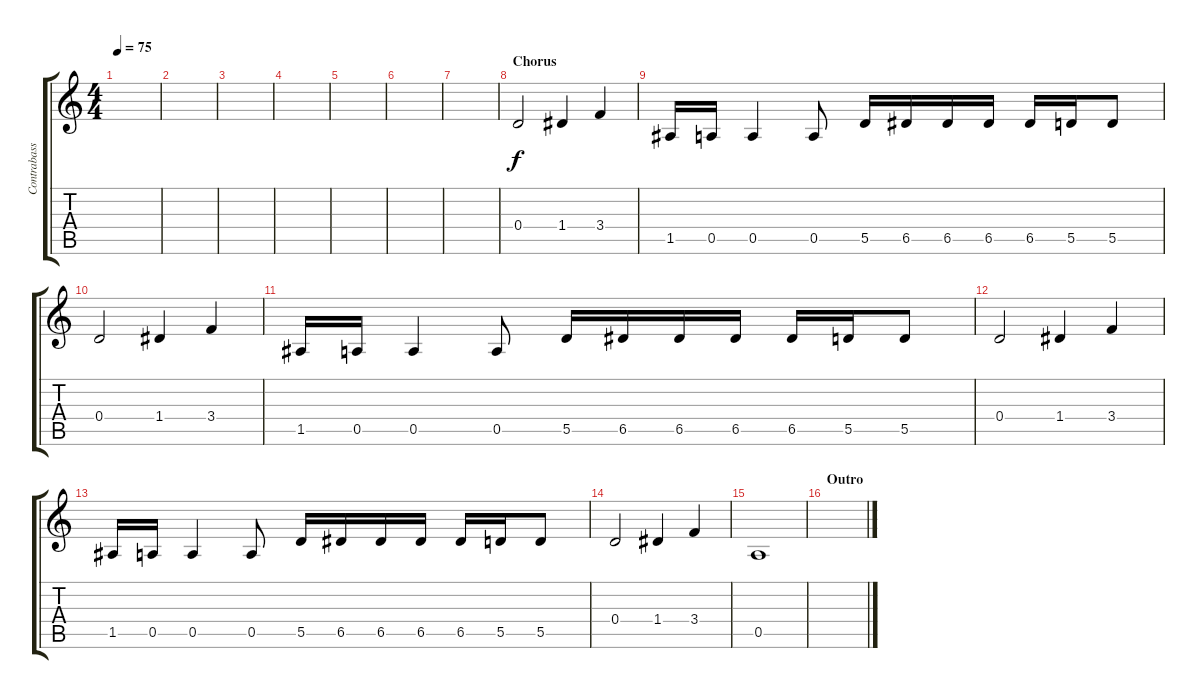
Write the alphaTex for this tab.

\track ("Contrabass" "Contrabass") {instrument contrabass}
\staff {score tabs}
\tuning (E4 B3 G3 D3 A2 E2) {hide}
\ts (4 4)
\tempo 75
\clef g2
\ks c
|
|
|
|
|
|
|
\section ("" "Chorus")
0.4.2 1.4.4 3.4.4 |
1.5.16 0.5.16 0.5.4 0.5.8 5.5.16 6.5.16 6.5.16 6.5.16 6.5.16 5.5.16 5.5.8 |
0.4.2 1.4.4 3.4.4 |
1.5.16 0.5.16 0.5.4 0.5.8 5.5.16 6.5.16 6.5.16 6.5.16 6.5.16 5.5.16 5.5.8 |
0.4.2 1.4.4 3.4.4 |
1.5.16 0.5.16 0.5.4 0.5.8 5.5.16 6.5.16 6.5.16 6.5.16 6.5.16 5.5.16 5.5.8 |
0.4.2 1.4.4 3.4.4 |
0.5.1 |
\section ("" "Outro")
